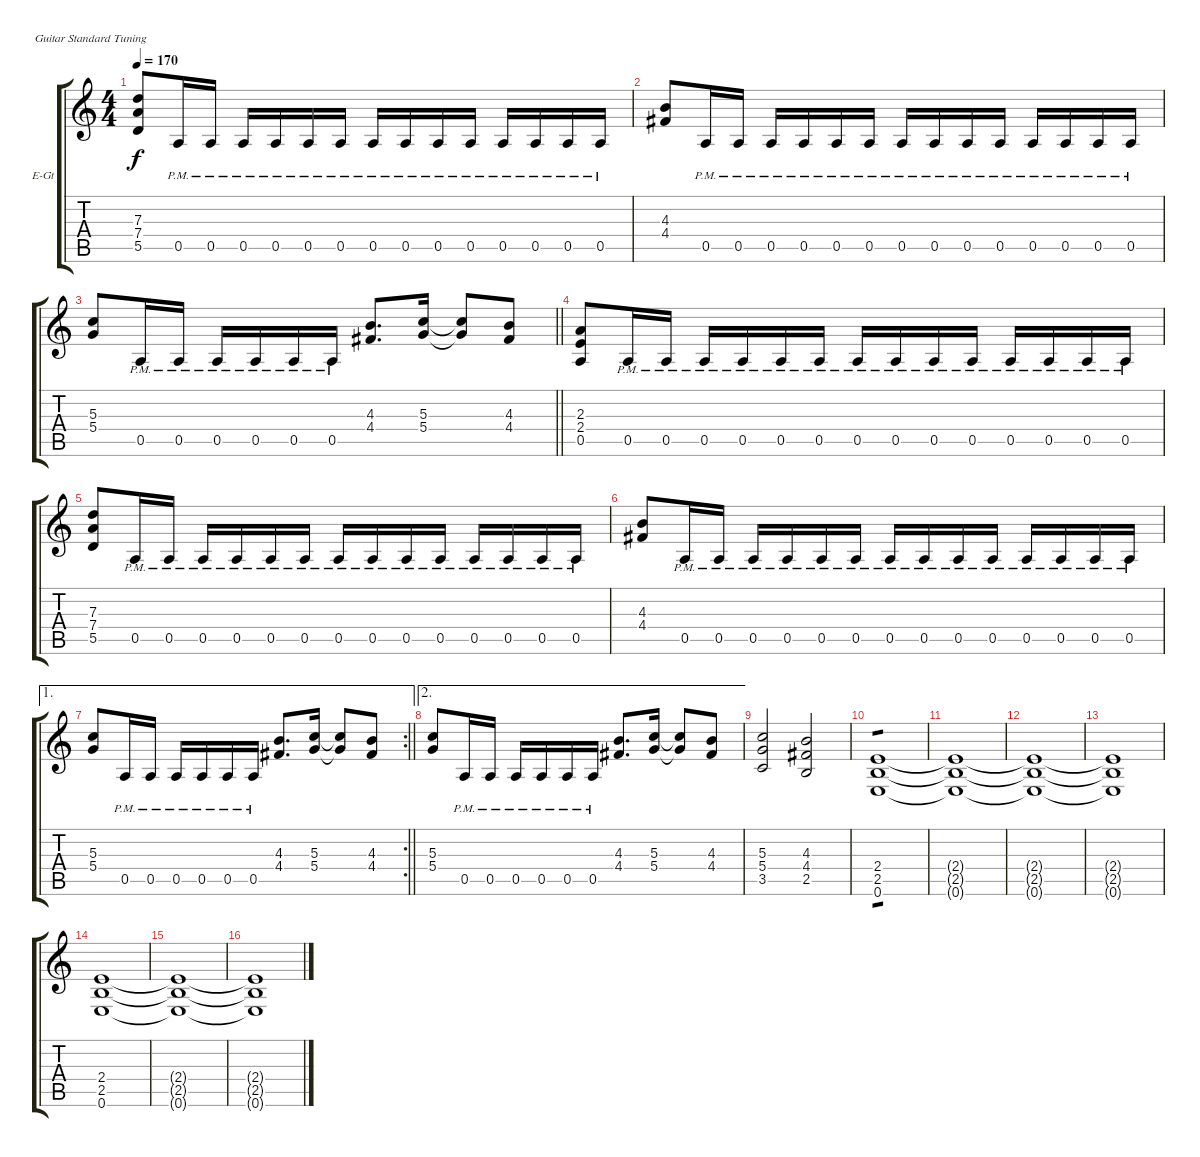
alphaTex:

\bracketExtendMode groupsimilarinstruments
\firstSystemTrackNameOrientation horizontal
\otherSystemsTrackNameOrientation horizontal
\track ("Kirk Hammett" "E-Gt") {instrument distortionguitar}
\staff {score tabs}
\tuning (E4 B3 G3 D3 A2 E2)
\ts (4 4)
\tempo 170
\clef g2
\ks c
(7.3 7.4 5.5).8{dy f} 0.5{pm}.16 0.5{pm}.16 0.5{pm}.16 0.5{pm}.16 0.5{pm}.16 0.5{pm}.16 0.5{pm}.16 0.5{pm}.16 0.5{pm}.16 0.5{pm}.16 0.5{pm}.16 0.5{pm}.16 0.5{pm}.16 0.5{pm}.16 |
(4.3 4.4).8 0.5{pm}.16 0.5{pm}.16 0.5{pm}.16 0.5{pm}.16 0.5{pm}.16 0.5{pm}.16 0.5{pm}.16 0.5{pm}.16 0.5{pm}.16 0.5{pm}.16 0.5{pm}.16 0.5{pm}.16 0.5{pm}.16 0.5{pm}.16 |
\barLineRight lightlight
(5.3 5.4).8 0.5{pm}.16 0.5{pm}.16 0.5{pm}.16 0.5{pm}.16 0.5{pm}.16 0.5{pm}.16 (4.3 4.4).8{d} (5.3 5.4).16 (5.3{t} 5.4{t}).8 (4.3 4.4).8 |
(2.3 2.4 0.5).8 0.5{pm}.16 0.5{pm}.16 0.5{pm}.16 0.5{pm}.16 0.5{pm}.16 0.5{pm}.16 0.5{pm}.16 0.5{pm}.16 0.5{pm}.16 0.5{pm}.16 0.5{pm}.16 0.5{pm}.16 0.5{pm}.16 0.5{pm}.16 |
(7.3 7.4 5.5).8 0.5{pm}.16 0.5{pm}.16 0.5{pm}.16 0.5{pm}.16 0.5{pm}.16 0.5{pm}.16 0.5{pm}.16 0.5{pm}.16 0.5{pm}.16 0.5{pm}.16 0.5{pm}.16 0.5{pm}.16 0.5{pm}.16 0.5{pm}.16 |
(4.3 4.4).8 0.5{pm}.16 0.5{pm}.16 0.5{pm}.16 0.5{pm}.16 0.5{pm}.16 0.5{pm}.16 0.5{pm}.16 0.5{pm}.16 0.5{pm}.16 0.5{pm}.16 0.5{pm}.16 0.5{pm}.16 0.5{pm}.16 0.5{pm}.16 |
\ae 1
\rc 2
\barLineRight lightlight
(5.3 5.4).8 0.5{pm}.16 0.5{pm}.16 0.5{pm}.16 0.5{pm}.16 0.5{pm}.16 0.5{pm}.16 (4.3 4.4).8{d} (5.3 5.4).16 (5.3{t} 5.4{t}).8 (4.3 4.4).8 |
\ae 2
(5.3 5.4).8 0.5{pm}.16 0.5{pm}.16 0.5{pm}.16 0.5{pm}.16 0.5{pm}.16 0.5{pm}.16 (4.3 4.4).8{d} (5.3 5.4).16 (5.3{t} 5.4{t}).8 (4.3 4.4).8 |
(5.3 5.4 3.5).2 (4.3 4.4 2.5).2 |
(2.4 2.5 0.6).1{tp 1} |
(2.4{t} 2.5{t} 0.6{t}).1 |
(2.4{t} 2.5{t} 0.6{t}).1 |
(2.4{t} 2.5{t} 0.6{t}).1 |
(2.4 2.5 0.6).1 |
(2.4{t} 2.5{t} 0.6{t}).1 |
(2.4{t} 2.5{t} 0.6{t}).1
